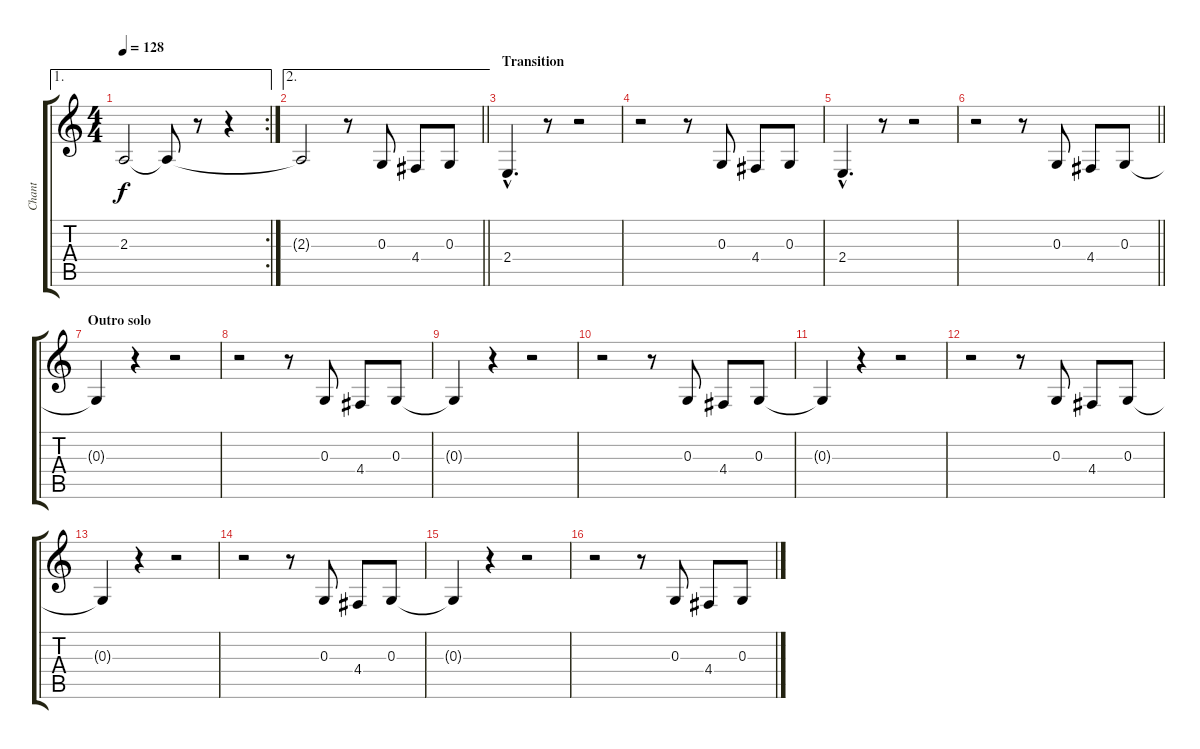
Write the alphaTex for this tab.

\track ("Chant" "Chant") {instrument englishhorn}
\staff {score tabs}
\tuning (E4 B3 G3 D3 A2 E2) {hide}
\ae 1
\rc 2
\ts (4 4)
\tempo 128
\clef g2
\ks c
2.3{t}.2{dy f} 2.3{t}.8 r.8 r.4 |
\ae 2
\barLineRight lightlight
2.3{t}.2 r.8 0.3.8 4.4.8 0.3.8 |
\section ("" "Transition")
2.4{hac}.4{d} r.8 r.2 |
r.2 r.8 0.3.8 4.4.8 0.3.8 |
2.4{hac}.4{d} r.8 r.2 |
\barLineRight lightlight
r.2 r.8 0.3.8 4.4.8 0.3.8 |
\section ("" "Outro solo")
0.3{t}.4 r.4 r.2 |
r.2 r.8 0.3.8 4.4.8 0.3.8 |
0.3{t}.4 r.4 r.2 |
r.2 r.8 0.3.8 4.4.8 0.3.8 |
0.3{t}.4 r.4 r.2 |
r.2 r.8 0.3.8 4.4.8 0.3.8 |
0.3{t}.4 r.4 r.2 |
r.2 r.8 0.3.8 4.4.8 0.3.8 |
0.3{t}.4 r.4 r.2 |
r.2 r.8 0.3.8 4.4.8 0.3.8
